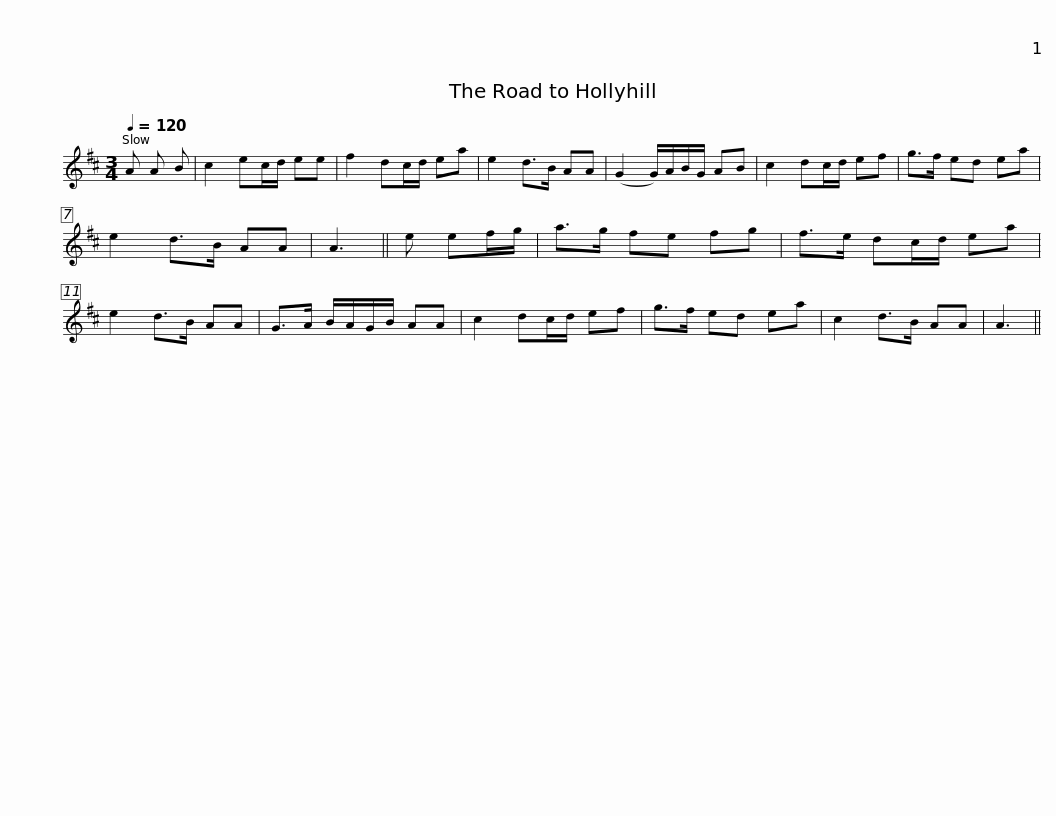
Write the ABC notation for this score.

X:1
L:1/8
Q:1/4=120
M:3/4
I:linebreak $
K:D
V:1 treble
V:1
 A A B | c2 ec/d/ ee | f2 dc/d/ ea | e2 d>B AA | (G2 G/)A/B/G/ AB | %5
 c2 dc/d/ ef | g>f ed ea |$ e2 d>B AA | A3 || e ef/g/ | %10
 a>g fe fg | f>e dc/d/ ea | e2 d>B AA | G>A B/A/G/B/ AA | c2 dc/d/ ef |$ %15
 g>f ed ea | c2 d>B AA | A3 || %18
